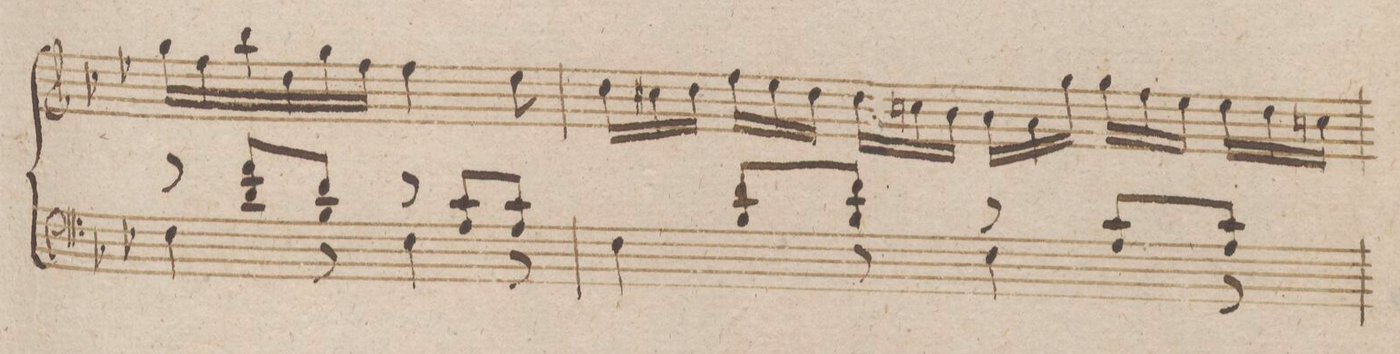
**kern
*I"Organo.
*clefF4
*k[b-e-]
*M6/8
*^
8r	4F\
8fL 8d/	.
8dJ 8B-/	8r
8r	4F\
8cL 8A/	.
8cJ 8A/	8r
=68	=68
8ryy	4F\
8dL 8B-/	.
8dJ 8B-/	8r
8r	4F\
8cL 8A/	.
8cJ 8A/	8r
=69	=69
*-	*-
